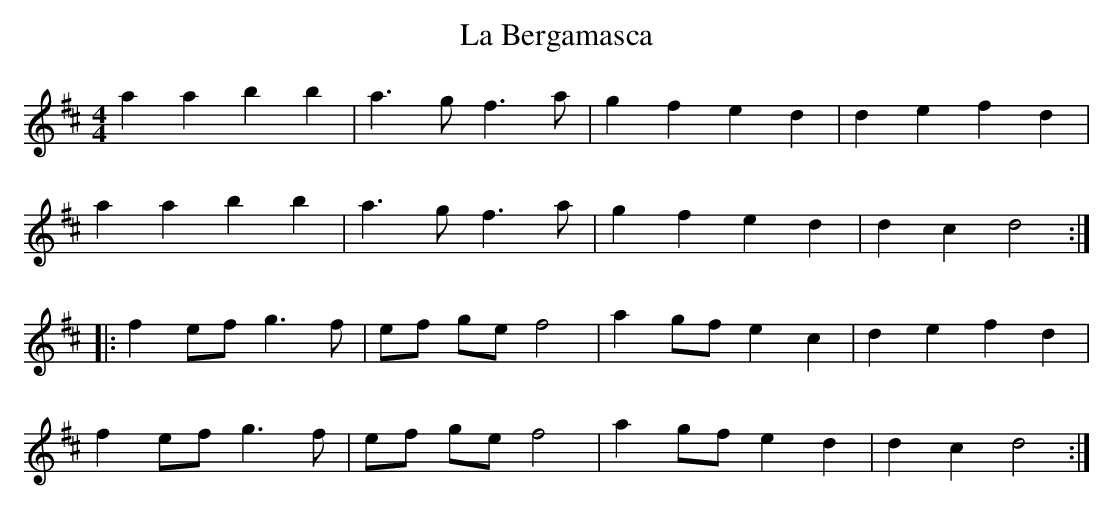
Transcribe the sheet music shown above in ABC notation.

X:1
T:La Bergamasca
L:1/8
M:4/4
K:D major
a2a2b2b2|a3g f3a|g2f2e2d2|d2e2f2d2|
a2a2b2b2|a3g f3a|g2f2e2d2|d2c2d4:|
|:f2ef g3f|ef ge f4|a2gf e2c2|d2e2f2d2|
f2ef g3f|ef ge f4|a2gf e2d2|d2c2d4:|
